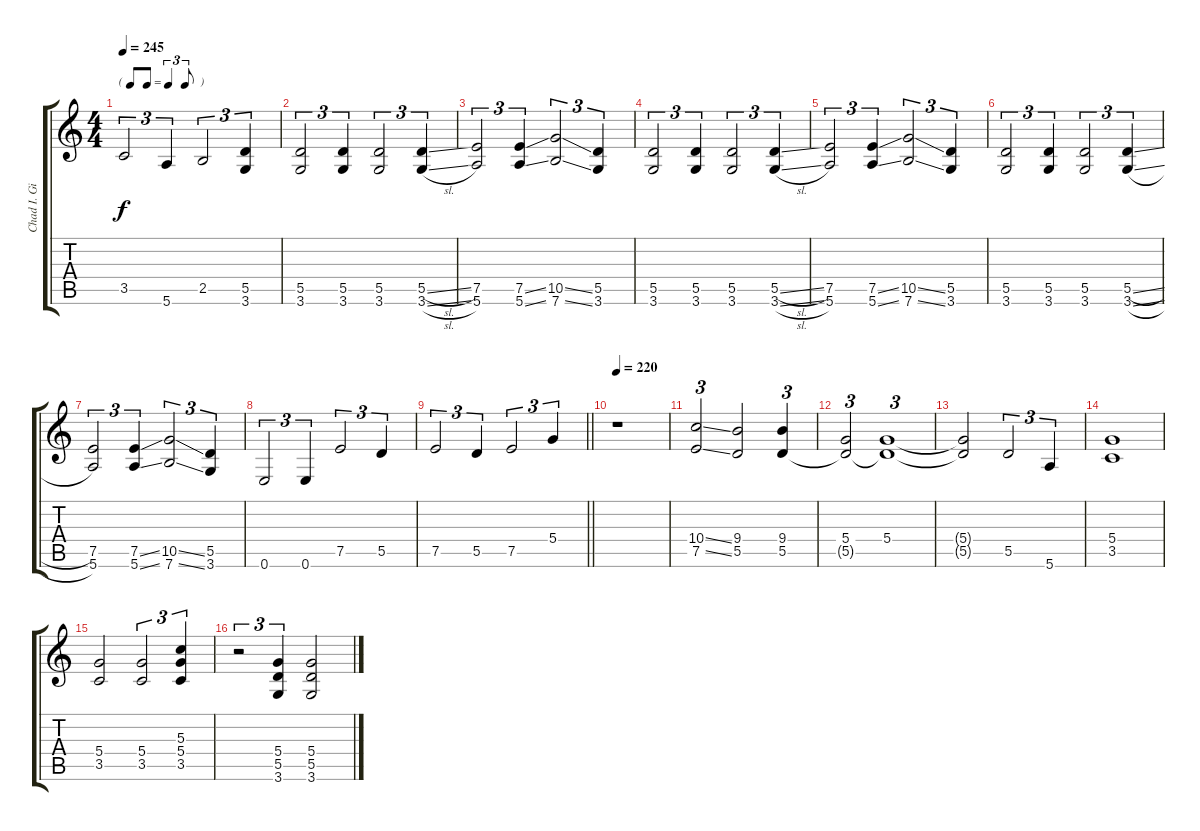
\track ("Chad I. Ginsburg" "Chad I. Gi") {instrument acousticguitarsteel}
\staff {score tabs}
\tuning (E4 B3 G3 D3 A2 E2) {hide}
\ts (4 4)
\tf triplet8th
\tempo 245
\clef g2
\ks c
3.5.2{tu (3 2) dy f} 5.6.4{tu (3 2)} 2.5.2{tu (3 2)} (5.5 3.6).4{tu (3 2)} |
(5.5 3.6).2{tu (3 2)} (5.5 3.6).4{tu (3 2)} (5.5 3.6).2{tu (3 2)} (5.5{sl} 3.6{sl}).4{tu (3 2)} |
(7.5 5.6).2{tu (3 2)} (7.5{ss} 5.6{ss}).4{tu (3 2)} (10.5{ss} 7.6{ss}).2{tu (3 2)} (5.5 3.6).4{tu (3 2)} |
(5.5 3.6).2{tu (3 2)} (5.5 3.6).4{tu (3 2)} (5.5 3.6).2{tu (3 2)} (5.5{sl} 3.6{sl}).4{tu (3 2)} |
(7.5 5.6).2{tu (3 2)} (7.5{ss} 5.6{ss}).4{tu (3 2)} (10.5{ss} 7.6{ss}).2{tu (3 2)} (5.5 3.6).4{tu (3 2)} |
(5.5 3.6).2{tu (3 2)} (5.5 3.6).4{tu (3 2)} (5.5 3.6).2{tu (3 2)} (5.5{sl} 3.6{sl}).4{tu (3 2)} |
(7.5 5.6).2{tu (3 2)} (7.5{ss} 5.6{ss}).4{tu (3 2)} (10.5{ss} 7.6{ss}).2{tu (3 2)} (5.5 3.6).4{tu (3 2)} |
0.6.2{tu (3 2)} 0.6.4{tu (3 2)} 7.5.2{tu (3 2)} 5.5.4{tu (3 2)} |
\barLineRight lightlight
7.5.2{tu (3 2)} 5.5.4{tu (3 2)} 7.5.2{tu (3 2)} 5.4.4{tu (3 2)} |
\section ("" "")
\tempo 220
r.1 |
(10.4{ss} 7.5{ss}).2{tu (3 2) instrument acousticguitarsteel} (9.4 5.5).2 (9.4 5.5).4{tu (3 2)} |
(5.4 5.5{t}).2{tu (3 2)} (5.4 5.5{t}).1{tu (3 2)} |
(5.4{t} 5.5{t}).2 5.5.2{tu (3 2)} 5.6.4{tu (3 2)} |
(5.4 3.5).1 |
(5.4 3.5).2 (5.4 3.5).2{tu (3 2)} (5.3 5.4 3.5).4{tu (3 2)} |
r.2{tu (3 2)} (5.4 5.5 3.6).4{tu (3 2)} (5.4 5.5 3.6).2
